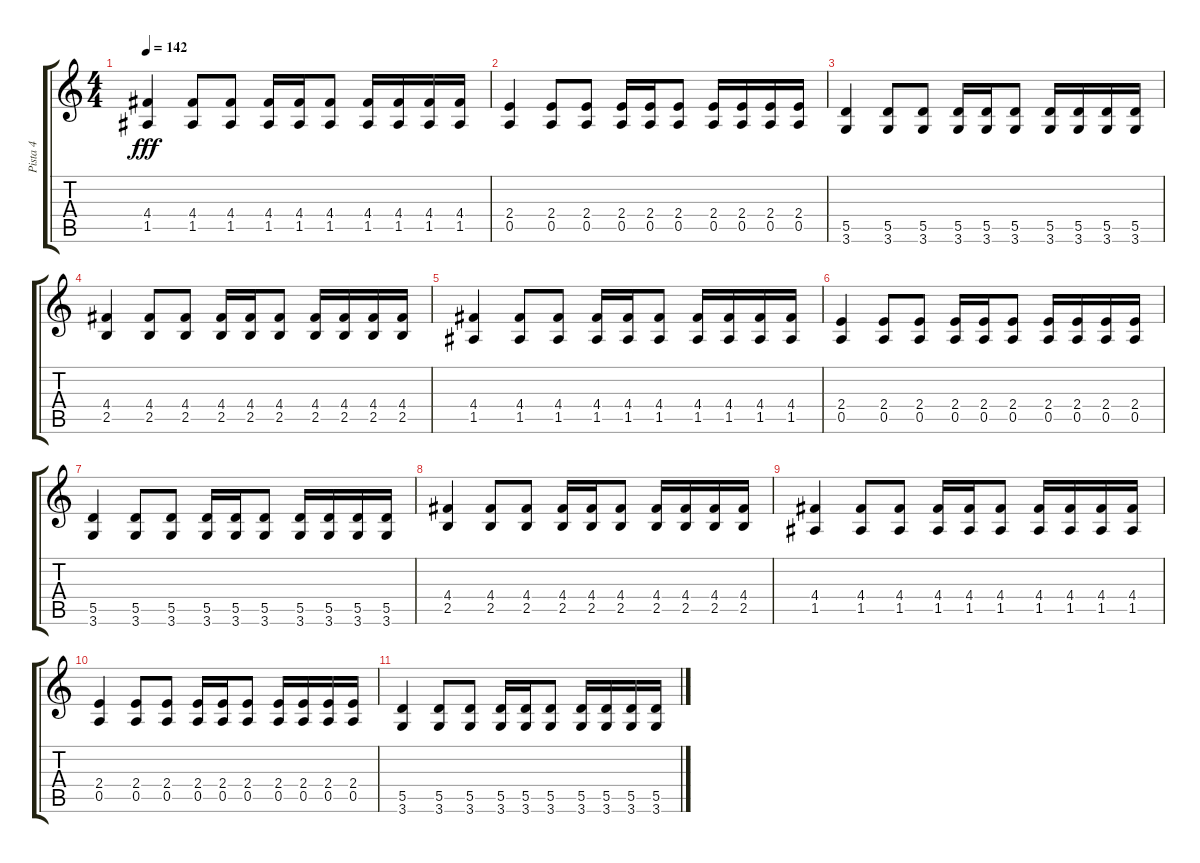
\track ("Pista 4" "Pista 4") {instrument distortionguitar}
\staff {score tabs}
\tuning (E4 B3 G3 D3 A2 E2) {hide}
\ts (4 4)
\tempo 142
\clef g2
\ks c
(4.4 1.5).4{dy fff} (4.4 1.5).8 (4.4 1.5).8 (4.4 1.5).16 (4.4 1.5).16 (4.4 1.5).8 (4.4 1.5).16 (4.4 1.5).16 (4.4 1.5).16 (4.4 1.5).16 |
(2.4 0.5).4 (2.4 0.5).8 (2.4 0.5).8 (2.4 0.5).16 (2.4 0.5).16 (2.4 0.5).8 (2.4 0.5).16 (2.4 0.5).16 (2.4 0.5).16 (2.4 0.5).16 |
(5.5 3.6).4 (5.5 3.6).8 (5.5 3.6).8 (5.5 3.6).16 (5.5 3.6).16 (5.5 3.6).8 (5.5 3.6).16 (5.5 3.6).16 (5.5 3.6).16 (5.5 3.6).16 |
(4.4 2.5).4 (4.4 2.5).8 (4.4 2.5).8 (4.4 2.5).16 (4.4 2.5).16 (4.4 2.5).8 (4.4 2.5).16 (4.4 2.5).16 (4.4 2.5).16 (4.4 2.5).16 |
(4.4 1.5).4 (4.4 1.5).8 (4.4 1.5).8 (4.4 1.5).16 (4.4 1.5).16 (4.4 1.5).8 (4.4 1.5).16 (4.4 1.5).16 (4.4 1.5).16 (4.4 1.5).16 |
(2.4 0.5).4 (2.4 0.5).8 (2.4 0.5).8 (2.4 0.5).16 (2.4 0.5).16 (2.4 0.5).8 (2.4 0.5).16 (2.4 0.5).16 (2.4 0.5).16 (2.4 0.5).16 |
(5.5 3.6).4 (5.5 3.6).8 (5.5 3.6).8 (5.5 3.6).16 (5.5 3.6).16 (5.5 3.6).8 (5.5 3.6).16 (5.5 3.6).16 (5.5 3.6).16 (5.5 3.6).16 |
(4.4 2.5).4 (4.4 2.5).8 (4.4 2.5).8 (4.4 2.5).16 (4.4 2.5).16 (4.4 2.5).8 (4.4 2.5).16 (4.4 2.5).16 (4.4 2.5).16 (4.4 2.5).16 |
(4.4 1.5).4 (4.4 1.5).8 (4.4 1.5).8 (4.4 1.5).16 (4.4 1.5).16 (4.4 1.5).8 (4.4 1.5).16 (4.4 1.5).16 (4.4 1.5).16 (4.4 1.5).16 |
(2.4 0.5).4 (2.4 0.5).8 (2.4 0.5).8 (2.4 0.5).16 (2.4 0.5).16 (2.4 0.5).8 (2.4 0.5).16 (2.4 0.5).16 (2.4 0.5).16 (2.4 0.5).16 |
(5.5 3.6).4 (5.5 3.6).8 (5.5 3.6).8 (5.5 3.6).16 (5.5 3.6).16 (5.5 3.6).8 (5.5 3.6).16 (5.5 3.6).16 (5.5 3.6).16 (5.5 3.6).16
